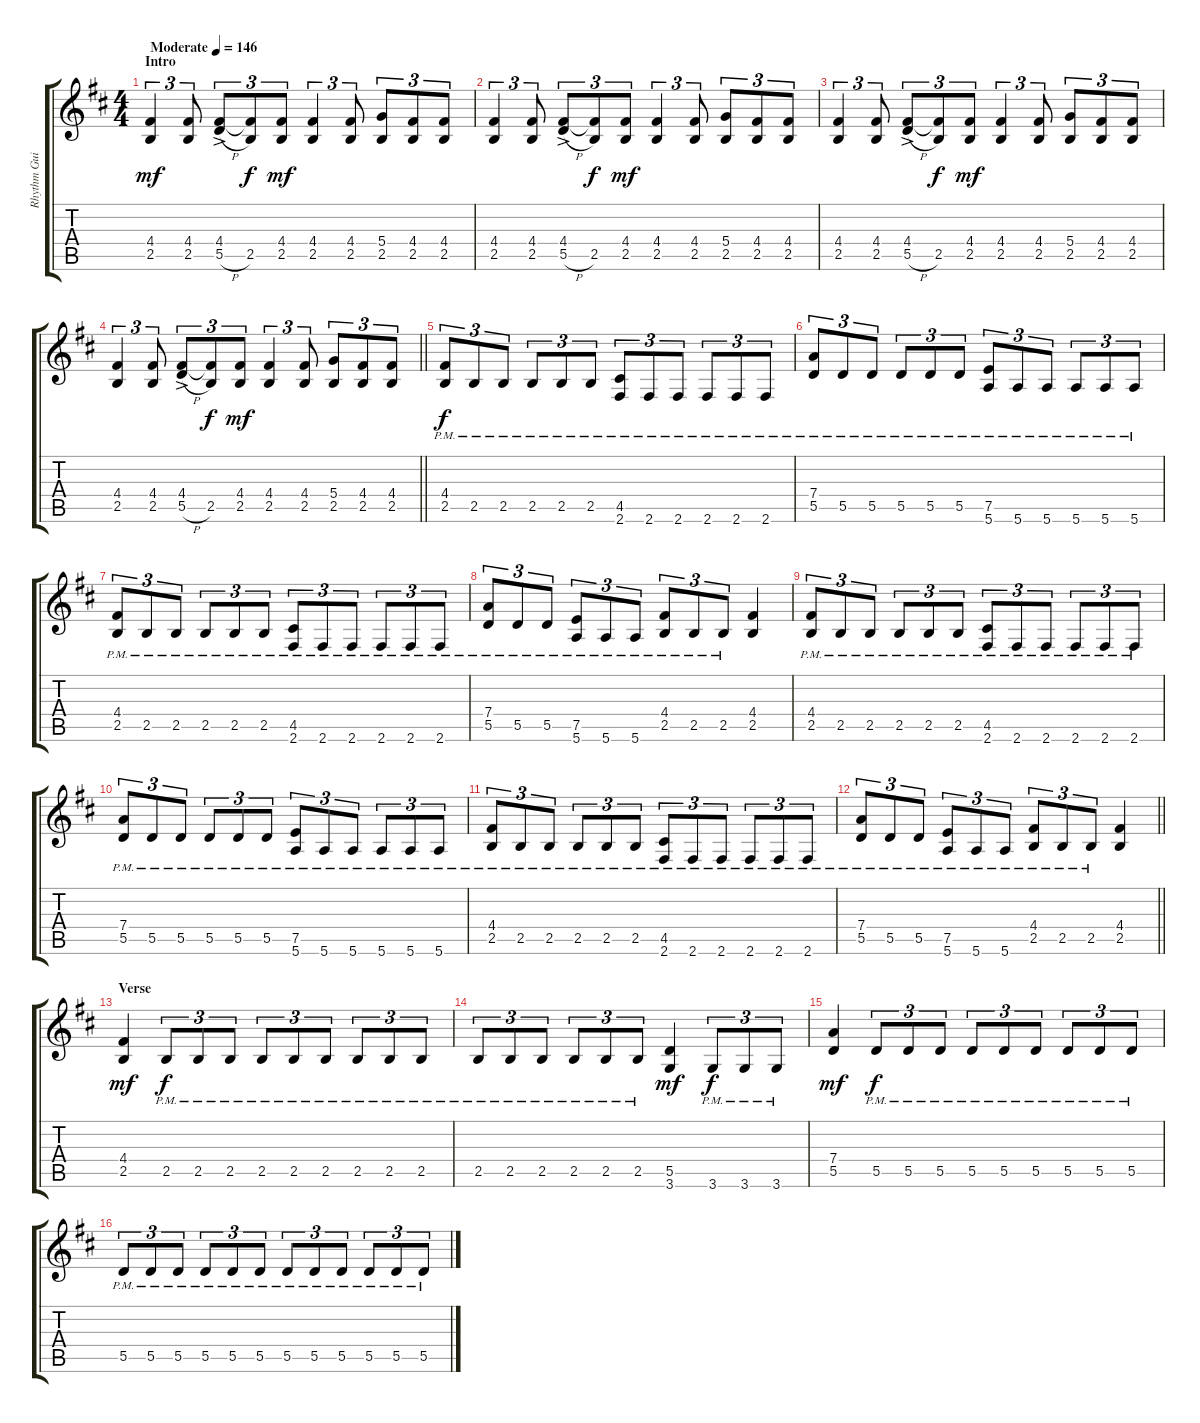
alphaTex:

\track ("Rhythm Guitar A" "Rhythm Gui") {instrument distortionguitar}
\staff {score tabs}
\tuning (E4 B3 G3 D3 A2 E2) {hide}
\ts (4 4)
\section ("" "Intro")
\tempo (146 "Moderate")
\clef g2
\ks bminor
(4.4 2.5).4{tu (3 2) dy mf instrument distortionguitar} (4.4 2.5).8{tu (3 2)} (4.4 5.5{h ac}).8{tu (3 2)} (4.4{t} 2.5).8{tu (3 2) dy f} (4.4 2.5).8{tu (3 2) dy mf} (4.4 2.5).4{tu (3 2)} (4.4 2.5).8{tu (3 2)} (5.4 2.5).8{tu (3 2)} (4.4 2.5).8{tu (3 2)} (4.4 2.5).8{tu (3 2)} |
(4.4 2.5).4{tu (3 2)} (4.4 2.5).8{tu (3 2)} (4.4 5.5{h ac}).8{tu (3 2)} (4.4{t} 2.5).8{tu (3 2) dy f} (4.4 2.5).8{tu (3 2) dy mf} (4.4 2.5).4{tu (3 2)} (4.4 2.5).8{tu (3 2)} (5.4 2.5).8{tu (3 2)} (4.4 2.5).8{tu (3 2)} (4.4 2.5).8{tu (3 2)} |
(4.4 2.5).4{tu (3 2)} (4.4 2.5).8{tu (3 2)} (4.4 5.5{h ac}).8{tu (3 2)} (4.4{t} 2.5).8{tu (3 2) dy f} (4.4 2.5).8{tu (3 2) dy mf} (4.4 2.5).4{tu (3 2)} (4.4 2.5).8{tu (3 2)} (5.4 2.5).8{tu (3 2)} (4.4 2.5).8{tu (3 2)} (4.4 2.5).8{tu (3 2)} |
\barLineRight lightlight
(4.4 2.5).4{tu (3 2)} (4.4 2.5).8{tu (3 2)} (4.4 5.5{h ac}).8{tu (3 2)} (4.4{t} 2.5).8{tu (3 2) dy f} (4.4 2.5).8{tu (3 2) dy mf} (4.4 2.5).4{tu (3 2)} (4.4 2.5).8{tu (3 2)} (5.4 2.5).8{tu (3 2)} (4.4 2.5).8{tu (3 2)} (4.4 2.5).8{tu (3 2)} |
\section ("" "")
(4.4{pm} 2.5{pm}).8{tu (3 2) dy f} 2.5{pm}.8{tu (3 2)} 2.5{pm}.8{tu (3 2)} 2.5{pm}.8{tu (3 2)} 2.5{pm}.8{tu (3 2)} 2.5{pm}.8{tu (3 2)} (4.5{pm} 2.6{pm}).8{tu (3 2)} 2.6{pm}.8{tu (3 2)} 2.6{pm}.8{tu (3 2)} 2.6{pm}.8{tu (3 2)} 2.6{pm}.8{tu (3 2)} 2.6{pm}.8{tu (3 2)} |
(7.4{pm} 5.5{pm}).8{tu (3 2)} 5.5{pm}.8{tu (3 2)} 5.5{pm}.8{tu (3 2)} 5.5{pm}.8{tu (3 2)} 5.5{pm}.8{tu (3 2)} 5.5{pm}.8{tu (3 2)} (7.5{pm} 5.6{pm}).8{tu (3 2)} 5.6{pm}.8{tu (3 2)} 5.6{pm}.8{tu (3 2)} 5.6{pm}.8{tu (3 2)} 5.6{pm}.8{tu (3 2)} 5.6{pm}.8{tu (3 2)} |
(4.4{pm} 2.5{pm}).8{tu (3 2)} 2.5{pm}.8{tu (3 2)} 2.5{pm}.8{tu (3 2)} 2.5{pm}.8{tu (3 2)} 2.5{pm}.8{tu (3 2)} 2.5{pm}.8{tu (3 2)} (4.5{pm} 2.6{pm}).8{tu (3 2)} 2.6{pm}.8{tu (3 2)} 2.6{pm}.8{tu (3 2)} 2.6{pm}.8{tu (3 2)} 2.6{pm}.8{tu (3 2)} 2.6{pm}.8{tu (3 2)} |
(7.4{pm} 5.5{pm}).8{tu (3 2)} 5.5{pm}.8{tu (3 2)} 5.5{pm}.8{tu (3 2)} (7.5{pm} 5.6{pm}).8{tu (3 2)} 5.6{pm}.8{tu (3 2)} 5.6{pm}.8{tu (3 2)} (4.4{pm} 2.5{pm}).8{tu (3 2)} 2.5{pm}.8{tu (3 2)} 2.5{pm}.8{tu (3 2)} (4.4 2.5).4 |
(4.4{pm} 2.5{pm}).8{tu (3 2)} 2.5{pm}.8{tu (3 2)} 2.5{pm}.8{tu (3 2)} 2.5{pm}.8{tu (3 2)} 2.5{pm}.8{tu (3 2)} 2.5{pm}.8{tu (3 2)} (4.5{pm} 2.6{pm}).8{tu (3 2)} 2.6{pm}.8{tu (3 2)} 2.6{pm}.8{tu (3 2)} 2.6{pm}.8{tu (3 2)} 2.6{pm}.8{tu (3 2)} 2.6{pm}.8{tu (3 2)} |
(7.4{pm} 5.5{pm}).8{tu (3 2)} 5.5{pm}.8{tu (3 2)} 5.5{pm}.8{tu (3 2)} 5.5{pm}.8{tu (3 2)} 5.5{pm}.8{tu (3 2)} 5.5{pm}.8{tu (3 2)} (7.5{pm} 5.6{pm}).8{tu (3 2)} 5.6{pm}.8{tu (3 2)} 5.6{pm}.8{tu (3 2)} 5.6{pm}.8{tu (3 2)} 5.6{pm}.8{tu (3 2)} 5.6{pm}.8{tu (3 2)} |
(4.4{pm} 2.5{pm}).8{tu (3 2)} 2.5{pm}.8{tu (3 2)} 2.5{pm}.8{tu (3 2)} 2.5{pm}.8{tu (3 2)} 2.5{pm}.8{tu (3 2)} 2.5{pm}.8{tu (3 2)} (4.5{pm} 2.6{pm}).8{tu (3 2)} 2.6{pm}.8{tu (3 2)} 2.6{pm}.8{tu (3 2)} 2.6{pm}.8{tu (3 2)} 2.6{pm}.8{tu (3 2)} 2.6{pm}.8{tu (3 2)} |
\barLineRight lightlight
(7.4{pm} 5.5{pm}).8{tu (3 2)} 5.5{pm}.8{tu (3 2)} 5.5{pm}.8{tu (3 2)} (7.5{pm} 5.6{pm}).8{tu (3 2)} 5.6{pm}.8{tu (3 2)} 5.6{pm}.8{tu (3 2)} (4.4{pm} 2.5{pm}).8{tu (3 2)} 2.5{pm}.8{tu (3 2)} 2.5{pm}.8{tu (3 2)} (4.4 2.5).4 |
\section ("" "Verse")
(4.4 2.5).4{dy mf} 2.5{pm}.8{tu (3 2) dy f} 2.5{pm}.8{tu (3 2)} 2.5{pm}.8{tu (3 2)} 2.5{pm}.8{tu (3 2)} 2.5{pm}.8{tu (3 2)} 2.5{pm}.8{tu (3 2)} 2.5{pm}.8{tu (3 2)} 2.5{pm}.8{tu (3 2)} 2.5{pm}.8{tu (3 2)} |
2.5{pm}.8{tu (3 2)} 2.5{pm}.8{tu (3 2)} 2.5{pm}.8{tu (3 2)} 2.5{pm}.8{tu (3 2)} 2.5{pm}.8{tu (3 2)} 2.5{pm}.8{tu (3 2)} (5.5 3.6).4{dy mf} 3.6{pm}.8{tu (3 2) dy f} 3.6{pm}.8{tu (3 2)} 3.6{pm}.8{tu (3 2)} |
(7.4 5.5).4{dy mf} 5.5{pm}.8{tu (3 2) dy f} 5.5{pm}.8{tu (3 2)} 5.5{pm}.8{tu (3 2)} 5.5{pm}.8{tu (3 2)} 5.5{pm}.8{tu (3 2)} 5.5{pm}.8{tu (3 2)} 5.5{pm}.8{tu (3 2)} 5.5{pm}.8{tu (3 2)} 5.5{pm}.8{tu (3 2)} |
5.5{pm}.8{tu (3 2)} 5.5{pm}.8{tu (3 2)} 5.5{pm}.8{tu (3 2)} 5.5{pm}.8{tu (3 2)} 5.5{pm}.8{tu (3 2)} 5.5{pm}.8{tu (3 2)} 5.5{pm}.8{tu (3 2)} 5.5{pm}.8{tu (3 2)} 5.5{pm}.8{tu (3 2)} 5.5{pm}.8{tu (3 2)} 5.5{pm}.8{tu (3 2)} 5.5{pm}.8{tu (3 2)}
